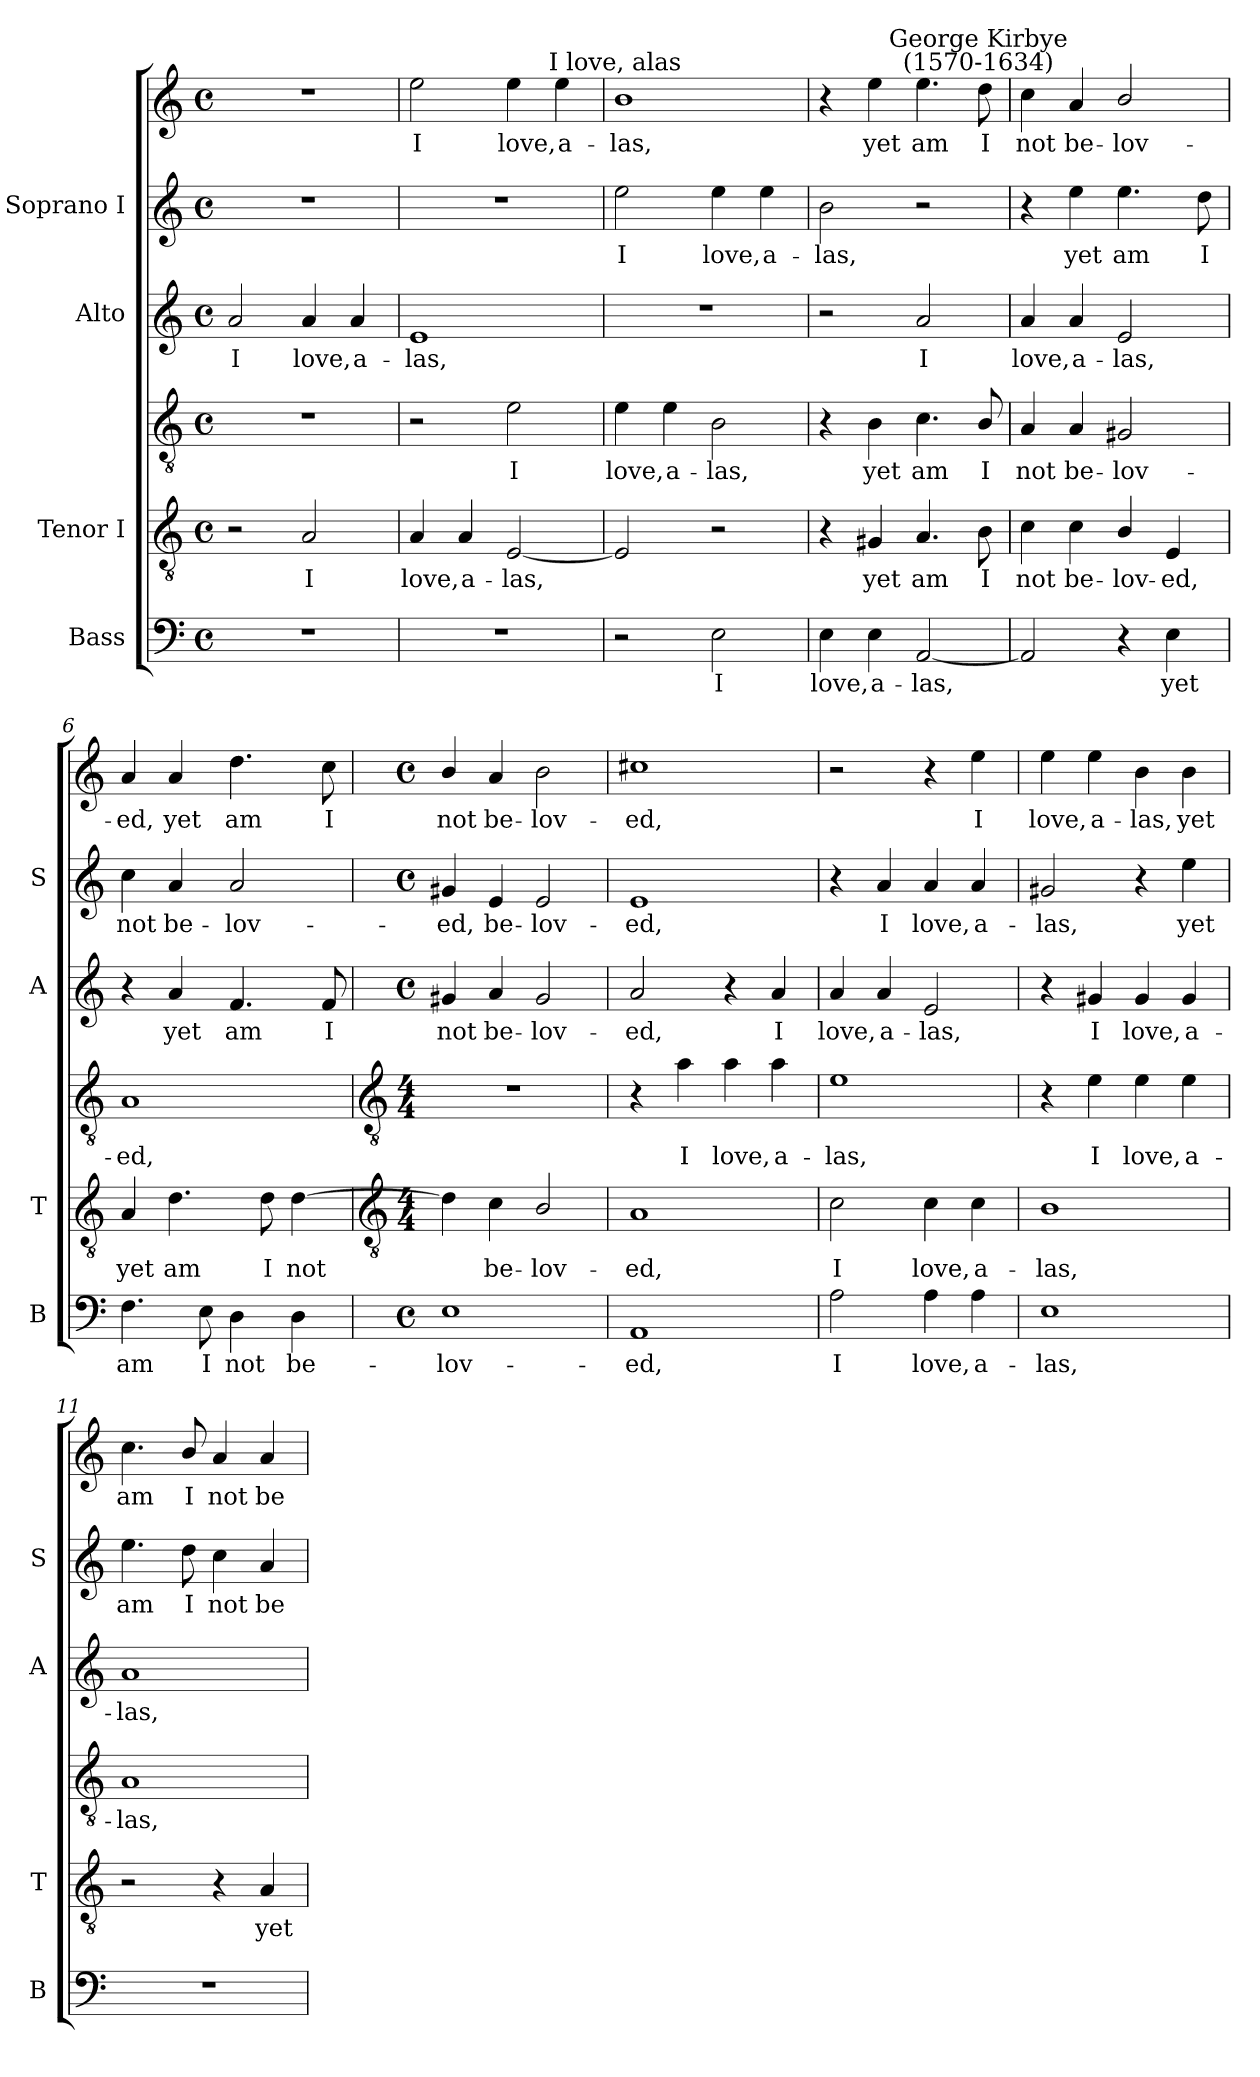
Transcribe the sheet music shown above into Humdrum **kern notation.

**kern	**text	**kern	**text	**kern	**text	**kern	**text	**kern	**text	**kern	**text
*part4	*part4	*part3	*part3	*part3	*part3	*part2	*part2	*part1	*part1	*part1	*part1
*staff6	*staff6	*staff5	*staff5	*staff4	*staff4	*staff3	*staff3	*staff2	*staff2	*staff1	*staff1
*I"Bass	*	*I"Tenor I	*	*	*	*I"Alto	*	*I"Soprano I	*	*	*
*I'B	*	*I'T	*	*	*	*I'A	*	*I'S	*	*	*
*clefF4	*	*clefGv2	*	*clefGv2	*	*clefG2	*	*clefG2	*	*clefG2	*
*k[]	*	*k[]	*	*k[]	*	*k[]	*	*k[]	*	*k[]	*
*C:	*	*C:	*	*C:	*	*C:	*	*C:	*	*C:	*
*M4/4	*	*M4/4	*	*M4/4	*	*M4/4	*	*M4/4	*	*M4/4	*
*met(c)	*	*met(c)	*	*met(c)	*	*met(c)	*	*met(c)	*	*met(c)	*
=1	=1	=1	=1	=1	=1	=1	=1	=1	=1	=1	=1
!	!	!	!	!	!	!	!LO:LY:b	!	!	!	!
1r	.	2r	.	1r	.	2a	I	1r	.	1r	.
!	!	!	!LO:LY:b	!	!	!	!LO:LY:b	!	!	!	!
.	.	2A	I	.	.	4a	love,	.	.	.	.
!	!	!	!	!	!	!	!LO:LY:b	!	!	!	!
.	.	.	.	.	.	4a	a-	.	.	.	.
=2	=2	=2	=2	=2	=2	=2	=2	=2	=2	=2	=2
!	!	!	!LO:LY:b	!	!	!	!LO:LY:b	!	!	!	!LO:LY:b
1r	.	4A	love,	2r	.	1e	-las,	1r	.	2ee	I
!	!	!	!LO:LY:b	!	!	!	!	!	!	!	!
.	.	4A	a-	.	.	.	.	.	.	.	.
!	!	!	!LO:LY:b	!	!LO:LY:b	!	!	!	!	!	!LO:LY:b
.	.	[2E	-las,	2e	I	.	.	.	.	4ee	love,
!	!	!	!	!	!	!	!	!	!	!	!LO:LY:b
.	.	.	.	.	.	.	.	.	.	4ee	a-
=3	=3	=3	=3	=3	=3	=3	=3	=3	=3	=3	=3
!	!	!	!	!	!	!	!	!	!	!LO:TX:a:cj:t=I love, alas	!
!	!	!	!	!	!LO:LY:b	!	!	!	!LO:LY:b	!	!LO:LY:b
2r	.	2E]	.	4e	love,	1r	.	2ee	I	1b	-las,
!	!	!	!	!	!LO:LY:b	!	!	!	!	!	!
.	.	.	.	4e	a-	.	.	.	.	.	.
!	!LO:LY:b	!	!	!	!LO:LY:b	!	!	!	!LO:LY:b	!	!
2E	I	2r	.	2B	-las,	.	.	4ee	love,	.	.
!	!	!	!	!	!	!	!	!	!LO:LY:b	!	!
.	.	.	.	.	.	.	.	4ee	a-	.	.
=4	=4	=4	=4	=4	=4	=4	=4	=4	=4	=4	=4
!	!LO:LY:b	!	!	!	!	!	!	!	!LO:LY:b	!	!
4E	love,	4r	.	4r	.	2r	.	2b	las,	4r	.
!	!LO:LY:b	!	!LO:LY:b	!	!LO:LY:b	!	!	!	!	!	!LO:LY:b
4E	a-	4G#X	yet	4B	yet	.	.	.	.	4ee	-yet
!	!LO:LY:b	!	!LO:LY:b	!	!LO:LY:b	!	!LO:LY:b	!	!	!	!LO:LY:b
[2AA	-las,	4.A	am	4.c	am	2a	I	2r	.	4.ee	am
!	!	!	!	!	!	!	!	!	!	!LO:TX:a:cj:t=George Kirbye\n(1570-1634)	!
!	!	!	!LO:LY:b	!	!LO:LY:b	!	!	!	!	!	!LO:LY:b
.	.	8B	I	8B/	I	.	.	.	.	8dd	I
=5	=5	=5	=5	=5	=5	=5	=5	=5	=5	=5	=5
!	!	!	!LO:LY:b	!	!LO:LY:b	!	!LO:LY:b	!	!	!	!LO:LY:b
2AA]	.	4c	-not	4A	not	4a	love,	4r	.	4cc	not
!	!	!	!LO:LY:b	!	!LO:LY:b	!	!LO:LY:b	!	!LO:LY:b	!	!LO:LY:b
.	.	4c	be-	4A	be-	4a	a-	4ee	-yet	4a	be-
!	!	!	!LO:LY:b	!	!LO:LY:b	!	!LO:LY:b	!	!LO:LY:b	!	!LO:LY:b
4r	.	4B/	-lov-	2G#X	-lov-	2e	-las,	4.ee	am	2b/	-lov-
!	!LO:LY:b	!	!LO:LY:b	!	!	!	!	!	!	!	!
4E	yet	4E	-ed,	.	.	.	.	.	.	.	.
!	!	!	!	!	!	!	!	!	!LO:LY:b	!	!
.	.	.	.	.	.	.	.	8dd	I	.	.
=6	=6	=6	=6	=6	=6	=6	=6	=6	=6	=6	=6
!	!LO:LY:b	!	!LO:LY:b	!	!LO:LY:b	!	!	!	!LO:LY:b	!	!LO:LY:b
4.F	am	4A	yet	1A	ed,	4r	.	4cc	not	4a	ed,
!	!	!	!LO:LY:b	!	!	!	!LO:LY:b	!	!LO:LY:b	!	!LO:LY:b
.	.	4.d	am	.	.	4a	yet	4a	be-	4a	yet
!	!LO:LY:b	!	!	!	!	!	!	!	!	!	!
8E	I	.	.	.	.	.	.	.	.	.	.
!	!LO:LY:b	!	!	!	!	!	!LO:LY:b	!	!LO:LY:b	!	!LO:LY:b
4D	not	.	.	.	.	4.f	am	2a	-lov-	4.dd	am
!	!	!	!LO:LY:b	!	!	!	!	!	!	!	!
.	.	8d	I	.	.	.	.	.	.	.	.
!	!LO:LY:b	!	!LO:LY:b	!	!	!	!	!	!	!	!
4D	be-	[4d	not	.	.	.	.	.	.	.	.
!	!	!	!	!	!	!	!LO:LY:b	!	!	!	!LO:LY:b
.	.	.	.	.	.	8f	I	.	.	8cc	I
!!LO:LB:g=z
=7	=7	=7	=7	=7	=7	=7	=7	=7	=7	=7	=7
*	*	*clefGv2	*	*clefGv2	*	*	*	*	*	*	*
*M4/4	*	*M4/4	*	*M4/4	*	*M4/4	*	*M4/4	*	*M4/4	*
*met(c)	*	*	*	*	*	*met(c)	*	*met(c)	*	*met(c)	*
!	!LO:LY:b	!	!	!	!	!	!LO:LY:b	!	!LO:LY:b	!	!LO:LY:b
1E	-lov-	4d]	.	1r	.	4g#X	not	4g#X	-ed,	4b/	-not
!	!	!	!LO:LY:b	!	!	!	!LO:LY:b	!	!LO:LY:b	!	!LO:LY:b
.	.	4c	be-	.	.	4a	be-	4e	be-	4a	be-
!	!	!	!LO:LY:b	!	!	!	!LO:LY:b	!	!LO:LY:b	!	!LO:LY:b
.	.	2B/	-lov-	.	.	2g#	-lov-	2e	-lov-	2b	-lov-
=8	=8	=8	=8	=8	=8	=8	=8	=8	=8	=8	=8
!	!LO:LY:b	!	!LO:LY:b	!	!	!	!LO:LY:b	!	!LO:LY:b	!	!LO:LY:b
1AA	-ed,	1A	-ed,	4r	.	2a	-ed,	1e	ed,	1cc#X	-ed,
!	!	!	!	!	!LO:LY:b	!	!	!	!	!	!
.	.	.	.	4a	-I	.	.	.	.	.	.
!	!	!	!	!	!LO:LY:b	!	!	!	!	!	!
.	.	.	.	4a	love,	4r	.	.	.	.	.
!	!	!	!	!	!LO:LY:b	!	!LO:LY:b	!	!	!	!
.	.	.	.	4a	a-	4a	I	.	.	.	.
=9	=9	=9	=9	=9	=9	=9	=9	=9	=9	=9	=9
!	!LO:LY:b	!	!LO:LY:b	!	!LO:LY:b	!	!LO:LY:b	!	!	!	!
2A	I	2c	I	1e	las,	4a	love,	4r	.	2r	.
!	!	!	!	!	!	!	!LO:LY:b	!	!LO:LY:b	!	!
.	.	.	.	.	.	4a	a-	4a	I	.	.
!	!LO:LY:b	!	!LO:LY:b	!	!	!	!LO:LY:b	!	!LO:LY:b	!	!
4A	love,	4c	love,	.	.	2e	-las,	4a	love,	4r	.
!	!LO:LY:b	!	!LO:LY:b	!	!	!	!	!	!LO:LY:b	!	!LO:LY:b
4A	a-	4c	a-	.	.	.	.	4a	a-	4ee	I
=10	=10	=10	=10	=10	=10	=10	=10	=10	=10	=10	=10
!	!LO:LY:b	!	!LO:LY:b	!	!	!	!	!	!LO:LY:b	!	!LO:LY:b
1E	-las,	1B	-las,	4r	.	4r	.	2g#X	las,	4ee	-love,
!	!	!	!	!	!LO:LY:b	!	!LO:LY:b	!	!	!	!LO:LY:b
.	.	.	.	4e	-I	4g#X	I	.	.	4ee	a-
!	!	!	!	!	!LO:LY:b	!	!LO:LY:b	!	!	!	!LO:LY:b
.	.	.	.	4e	love,	4g#	love,	4r	.	4b	-las,
!	!	!	!	!	!LO:LY:b	!	!LO:LY:b	!	!LO:LY:b	!	!LO:LY:b
.	.	.	.	4e	a-	4g#	a-	4ee	yet	4b	yet
=11	=11	=11	=11	=11	=11	=11	=11	=11	=11	=11	=11
!	!	!	!	!	!LO:LY:b	!	!LO:LY:b	!	!LO:LY:b	!	!LO:LY:b
1r	.	2r	.	1A	las,	1a	-las,	4.ee	-am	4.cc	am
!	!	!	!	!	!	!	!	!	!LO:LY:b	!	!LO:LY:b
.	.	.	.	.	.	.	.	8dd	I	8b/	I
!	!	!	!	!	!	!	!	!	!LO:LY:b	!	!LO:LY:b
.	.	4r	.	.	.	.	.	4cc	not	4a	not
!	!	!	!LO:LY:b	!	!	!	!	!	!LO:LY:b	!	!LO:LY:b
.	.	4A	yet	.	.	.	.	4a	be-	4a	be-
=	=	=	=	=	=	=	=	=	=	=	=
*-	*-	*-	*-	*-	*-	*-	*-	*-	*-	*-	*-
